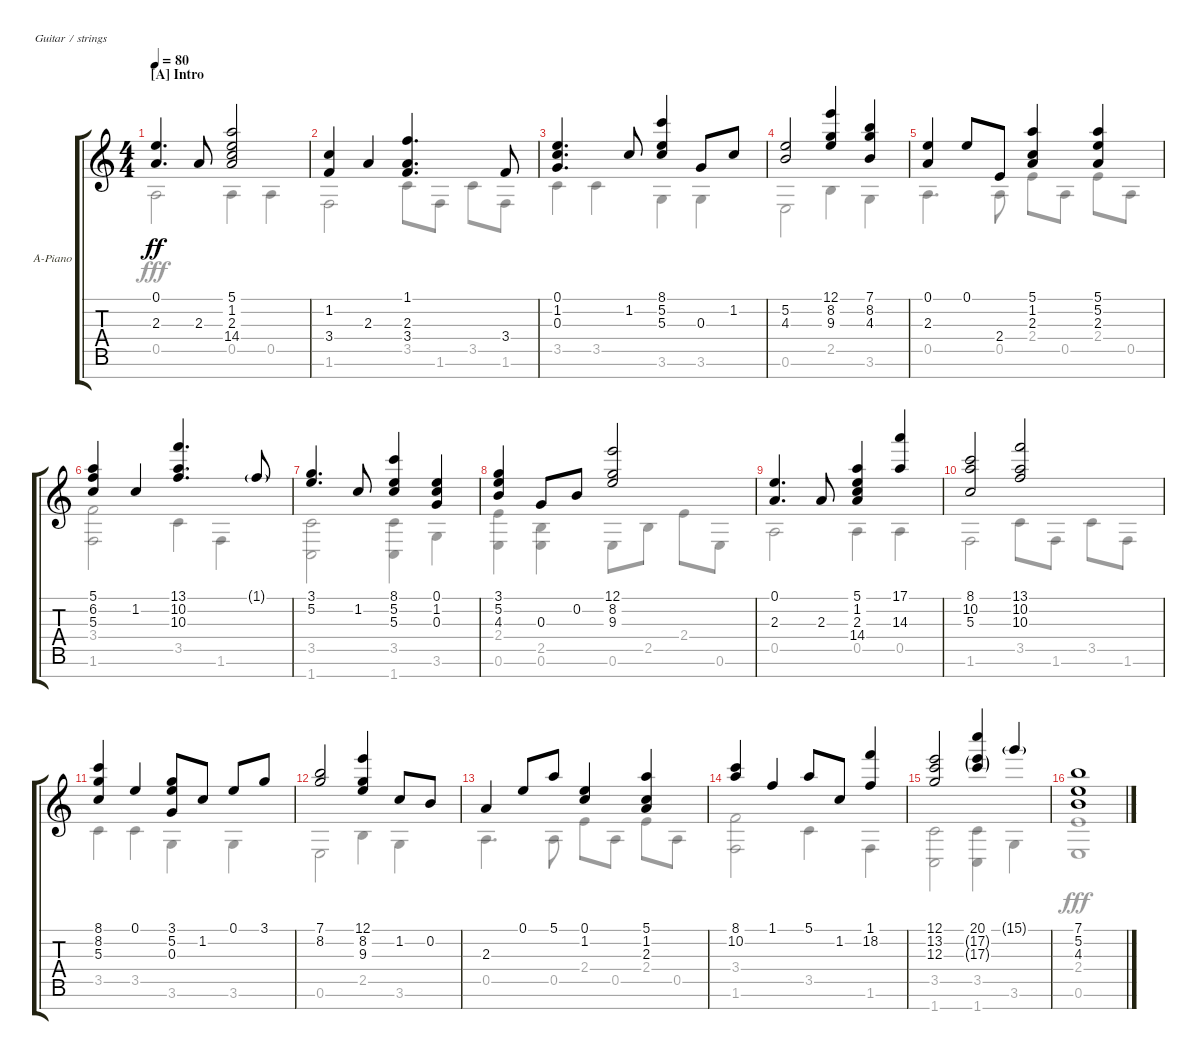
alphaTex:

\defaultSystemsLayout 4
\bracketExtendMode groupsimilarinstruments
\firstSystemTrackNameOrientation horizontal
\otherSystemsTrackNameOrientation horizontal
\track ("Acoustic Piano" "A-Piano") {instrument electricguitarclean}
\staff {score tabs}
\tuning (E4 B3 G3 D3 A2 E2 B1)
\voice
\ts (4 4)
\section ("A" "Intro")
\tempo 80
\clef g2
\scale
0.487395
\ks c
(0.1 2.3).4{d dy ff instrument electricguitarclean} 2.3.8 (2.3 14.4 1.2 5.1).2 |
\scale
0.256303 (1.2 3.4).4 2.3.4 (2.3 3.4 1.1).4{d} 3.4.8 |
\scale
0.256303 (0.3 1.2 0.1).4{d} 1.2.8 (5.3 5.2 8.1).4 0.3.8 1.2.8 |
\scale
0.333333 (5.2 4.3).2 (9.3 8.2 12.1).4 (7.1 8.2 4.3).4 |
\scale
0.333333 (2.3 0.1).4 0.1.8 2.4.8 (2.3 1.2 5.1).4 (5.1 5.2 2.3).4 |
\scale
0.333333 (5.1 6.2 5.3).4 1.2.4 (13.1 10.2 10.3).4{d} 1.1{g}.8 |
\scale
0.333333 (3.1 5.2).4{d} 1.2.8 (8.1 5.2 5.3).4 (0.3 1.2 0.1).4 |
\scale
0.333333 (3.1 5.2 4.3).4 0.3.8 0.2.8 (9.3 12.1 8.2).2 |
\scale
0.333333 (0.1 2.3).4{d} 2.3.8 (2.3 14.4 1.2 5.1).4 (14.3 17.1).4 |
\scale
0.333333 (8.1 10.2 5.3).2 (10.3 10.2 13.1).2 |
\scale
0.333333 (8.1 8.2 5.3).4 0.1.4 (3.1 5.2 0.3).8 1.2.8 0.1.8 3.1.8 |
\scale
0.333333 (7.1 8.2).2 (9.3 8.2 12.1).4 1.2.8 0.2.8 |
\scale
0.333333 2.3.4 0.1.8 5.1.8 (0.1 1.2).4 (2.3 1.2 5.1).4 |
\scale
0.333333 (8.1 10.2).4 1.1.4 5.1.8 1.2.8 (18.2 1.1).4 |
\scale
0.333333 (12.1 13.2 12.3).2 (17.3{g} 17.2{g} 20.1).4 15.1{g}.4 |
(7.1 5.2 4.3).1
\voice
\clef g2
\ottava regular
\simile none
\scale
0.487395
\ks c
0.5.2{dy fff} 0.5.4 0.5.4 |
\scale
0.256303 1.6.2 3.5.8 1.6.8 3.5.8 1.6.8 |
\scale
0.256303 3.5.4 3.5.4 3.6.4 3.6.4 |
\scale
0.333333 0.6.2 2.5.4 3.6.4 |
\scale
0.333333 0.5.4{d} 0.5.8 2.4.8 0.5.8 2.4.8 0.5.8 |
\scale
0.333333 (1.6 3.4).2 3.5.4 1.6.4 |
\scale
0.333333 (1.7 3.5).2 (3.5 1.7).4 3.6.4 |
\scale
0.333333 (0.6 2.4).4 (2.5 0.6).4 0.6.8 2.5.8 2.4.8 0.6.8 |
\scale
0.333333 0.5.2 0.5.4 0.5.4 |
\scale
0.333333 1.6.2 3.5.8 1.6.8 3.5.8 1.6.8 |
\scale
0.333333 3.5.4 3.5.4 3.6.4 3.6.4 |
\scale
0.333333 0.6.2 2.5.4 3.6.4 |
\scale
0.333333 0.5.4{d} 0.5.8 2.4.8 0.5.8 2.4.8 0.5.8 |
\scale
0.333333 (1.6 3.4).2 3.5.4 1.6.4 |
\scale
0.333333 (1.7 3.5).2 (3.5 1.7).4 3.6.4 |
0.6.1
\voice
\clef g2
\ottava regular
\simile none
\scale
0.487395
\ks c
|
\scale
0.256303 |
\scale
0.256303 |
\scale
0.333333 |
\scale
0.333333 |
\scale
0.333333 |
\scale
0.333333 |
\scale
0.333333 |
\scale
0.333333 |
\scale
0.333333 |
\scale
0.333333 |
\scale
0.333333 |
\scale
0.333333 |
\scale
0.333333 |
\scale
0.333333 |
2.4.1
